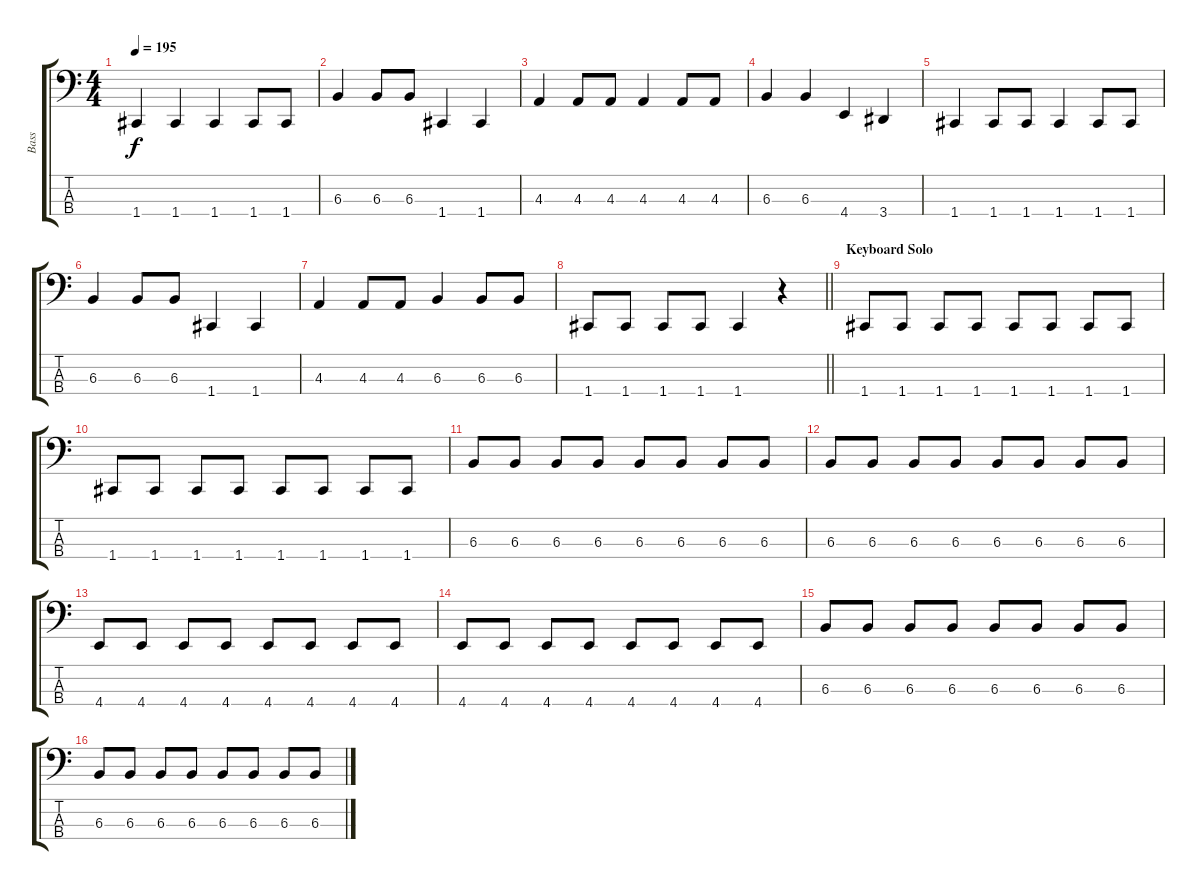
\track ("Bass" "Bass") {instrument electricbasspick}
\staff {score tabs}
\tuning (Eb2 Bb1 F1 C1) {hide}
\ts (4 4)
\tempo 195
\clef f4
\ks c
1.4.4{dy f} 1.4.4 1.4.4 1.4.8 1.4.8 |
6.3.4 6.3.8 6.3.8 1.4.4 1.4.4 |
4.3.4 4.3.8 4.3.8 4.3.4 4.3.8 4.3.8 |
6.3.4 6.3.4 4.4.4 3.4.4 |
1.4.4 1.4.8 1.4.8 1.4.4 1.4.8 1.4.8 |
6.3.4 6.3.8 6.3.8 1.4.4 1.4.4 |
4.3.4 4.3.8 4.3.8 6.3.4 6.3.8 6.3.8 |
\barLineRight lightlight
1.4.8 1.4.8 1.4.8 1.4.8 1.4.4 r.4 |
\section ("" "Keyboard Solo")
1.4.8 1.4.8 1.4.8 1.4.8 1.4.8 1.4.8 1.4.8 1.4.8 |
1.4.8 1.4.8 1.4.8 1.4.8 1.4.8 1.4.8 1.4.8 1.4.8 |
6.3.8 6.3.8 6.3.8 6.3.8 6.3.8 6.3.8 6.3.8 6.3.8 |
6.3.8 6.3.8 6.3.8 6.3.8 6.3.8 6.3.8 6.3.8 6.3.8 |
4.4.8 4.4.8 4.4.8 4.4.8 4.4.8 4.4.8 4.4.8 4.4.8 |
4.4.8 4.4.8 4.4.8 4.4.8 4.4.8 4.4.8 4.4.8 4.4.8 |
6.3.8 6.3.8 6.3.8 6.3.8 6.3.8 6.3.8 6.3.8 6.3.8 |
6.3.8 6.3.8 6.3.8 6.3.8 6.3.8 6.3.8 6.3.8 6.3.8
